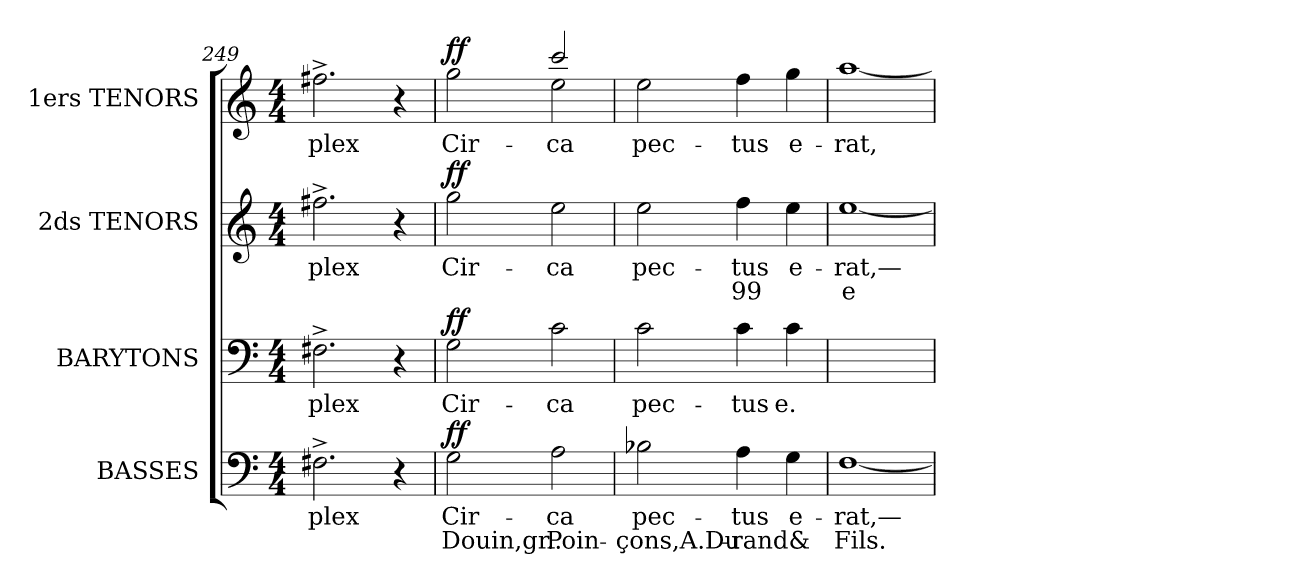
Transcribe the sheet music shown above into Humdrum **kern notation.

**kern	**text	**text	**dynam	**kern	**text	**dynam	**kern	**text	**text	**dynam	**kern	**text	**dynam
*part4	*part4	*part4	*part4	*part3	*part3	*part3	*part2	*part2	*part2	*part2	*part1	*part1	*part1
*staff4	*staff4	*staff4	*staff4	*staff3	*staff3	*staff3	*staff2	*staff2	*staff2	*staff2	*staff1	*staff1	*staff1
*I"BASSES	*	*	*	*I"BARYTONS	*	*	*I"2ds TENORS	*	*	*	*I"1ers TENORS	*	*
*I'BAS.	*	*	*	*I'BAR.	*	*	*	*	*	*	*	*	*
*clefF4	*	*	*	*clefF4	*	*	*clefG2	*	*	*	*clefG2	*	*
*k[]	*	*	*	*k[]	*	*	*k[]	*	*	*	*k[]	*	*
*M4/4	*	*	*	*M4/4	*	*	*M4/4	*	*	*	*M4/4	*	*
=249	=249	=249	=249	=249	=249	=249	=249	=249	=249	=249	=249	=249	=249
2.F#X^>i\	plex	.	.	2.F#X^>i\	plex	.	2.ff#X^>i\	plex	.	.	2.ff#X^>i\	plex	.
4r	.	.	.	4r	.	.	4r	.	.	.	4r	.	.
!!LO:LB:g=z
=250	=250	=250	=250	=250	=250	=250	=250	=250	=250	=250	=250	=250	=250
*	*	*	*	*	*	*	*	*	*	*	*^	*	*
!	!	!	!LO:DY:a	!	!	!LO:DY:a	!	!	!	!LO:DY:a	!	!	!	!LO:DY:a
2Gi\	Cir-	Douin,gr..	ff	2Gi\	Cir-	ff	2ggi\	Cir-	.	ff	2ggi\	2ryy	Cir-	ff
2Ai\	ca	Poin-	.	2ci\	ca	.	2eei\	ca	.	.	2ccci/	2eej\	ca	.
*	*	*	*	*	*	*	*	*	*	*	*v	*v	*	*
=251	=251	=251	=251	=251	=251	=251	=251	=251	=251	=251	=251	=251	=251
2B-Xi\	pec-	çons,A.Du-	.	2ci\	pec-	.	2eei\	pec-	.	.	2eei\	pec-	.
4Ai\	tus	rand	.	4ci\	tus	.	4ffi\	tus	99	.	4ffi\	tus	.
4Gi\	e-	&	.	4ci\	e.	.	4eei\	e-	.	.	4ggi\	e-	.
=252	=252	=252	=252	=252	=252	=252	=252	=252	=252	=252	=252	=252	=252
[1Fi/	rat,—	Fils.	.	1ryy	.	.	[1eei/	rat,—	e	.	[1aai/	rat,	.
=	=	=	=	=	=	=	=	=	=	=	=	=	=
*-	*-	*-	*-	*-	*-	*-	*-	*-	*-	*-	*-	*-	*-
